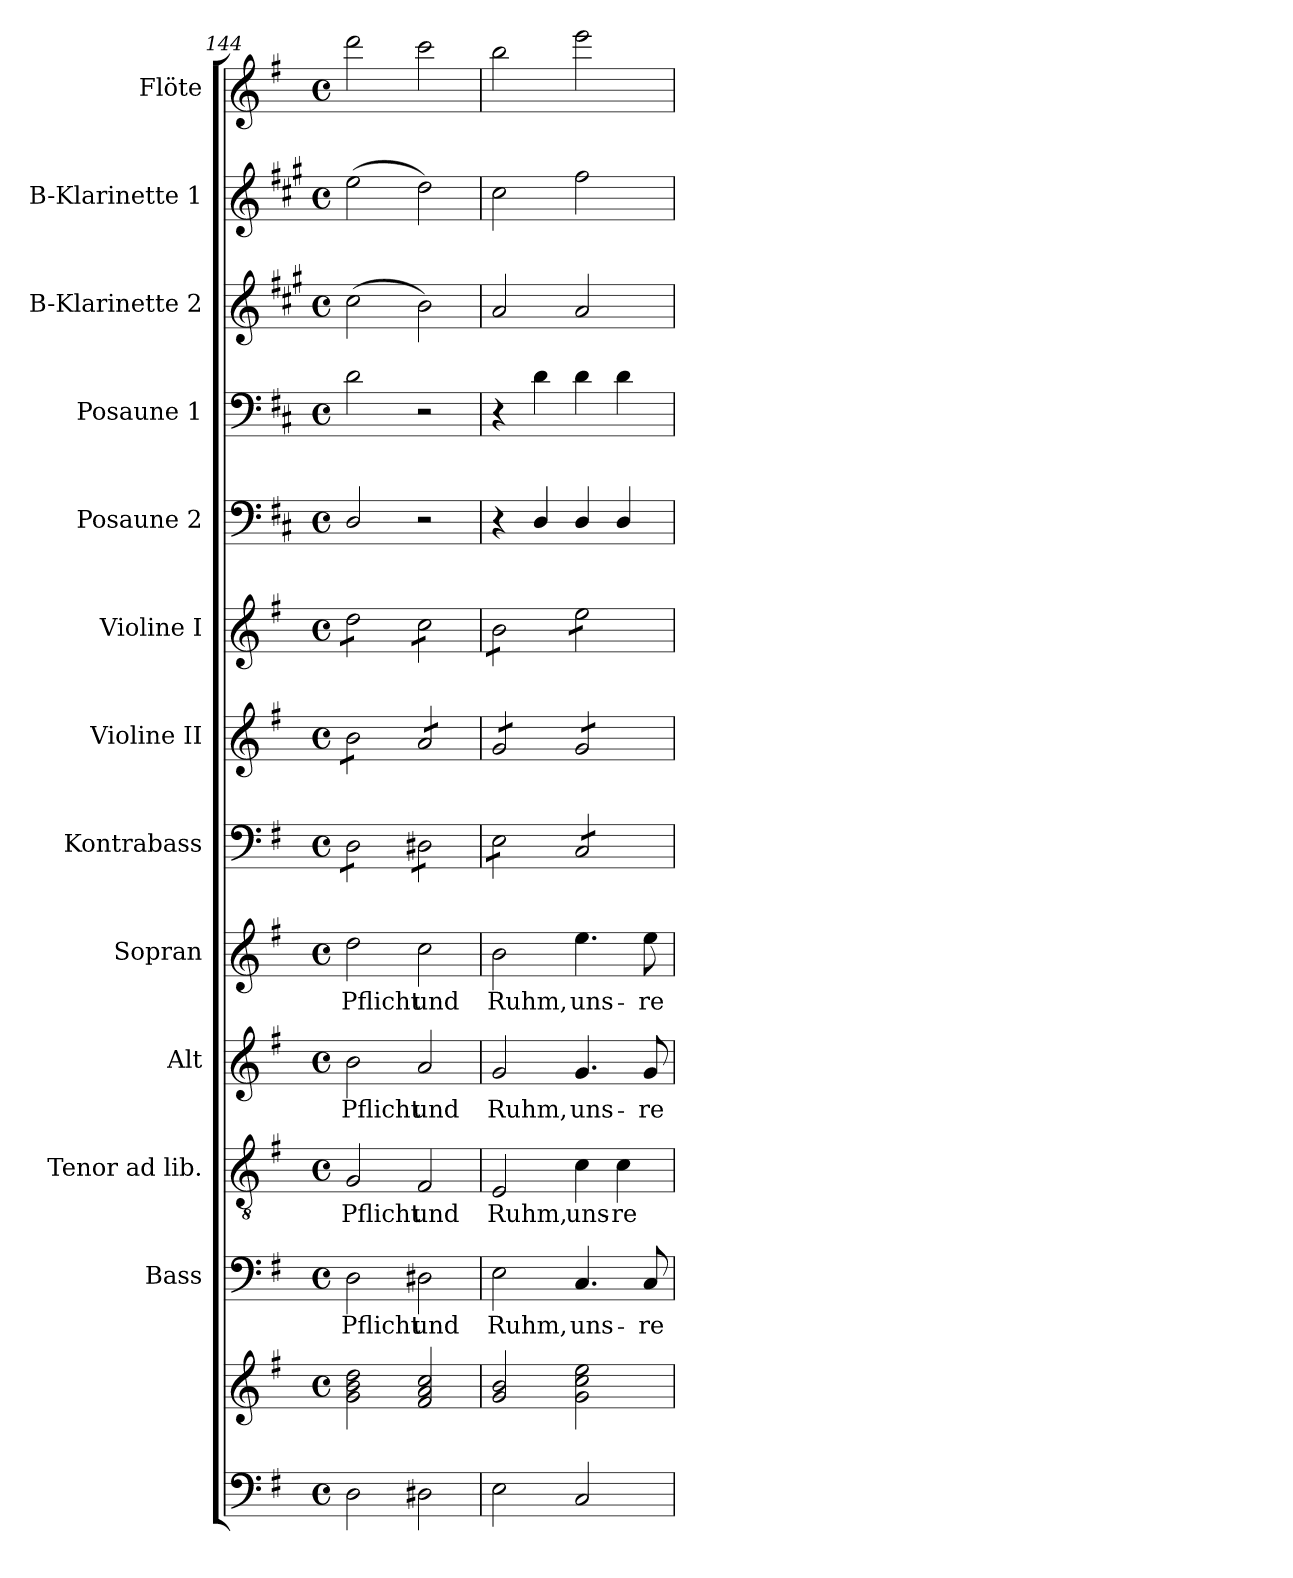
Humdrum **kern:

**kern	**kern	**kern	**text	**kern	**text	**kern	**text	**kern	**text	**kern	**kern	**kern	**kern	**kern	**kern	**kern	**kern
*part13	*part13	*part12	*part12	*part11	*part11	*part10	*part10	*part9	*part9	*part8	*part7	*part6	*part5	*part4	*part3	*part2	*part1
*staff14	*staff13	*staff12	*staff12	*staff11	*staff11	*staff10	*staff10	*staff9	*staff9	*staff8	*staff7	*staff6	*staff5	*staff4	*staff3	*staff2	*staff1
*	*	*I"Bass	*	*I"Tenor ad lib.	*	*I"Alt	*	*I"Sopran	*	*I"Kontrabass	*I"Violine II	*I"Violine I	*I"Posaune 2	*I"Posaune 1	*I"B-Klarinette 2	*I"B-Klarinette 1	*I"Flöte
*	*	*I'B.	*	*I'T.	*	*I'A.	*	*I'S.	*	*I'Kb.	*I'Vl. II	*I'Vl. I	*I'Pos 2	*I'Pos. 1	*I'B Kl. 2	*I'B Kl. 1	*I'Fl.
*clefF4	*clefG2	*clefF4	*	*clefGv2	*	*clefG2	*	*clefG2	*	*clefF4	*clefG2	*clefG2	*clefF4	*clefF4	*clefG2	*clefG2	*clefG2
*	*	*	*	*	*	*	*	*	*	*ITrd7c12	*	*	*ITrd4c7	*ITrd4c7	*ITrd1c2	*ITrd1c2	*
*k[f#]	*k[f#]	*k[f#]	*	*k[f#]	*	*k[f#]	*	*k[f#]	*	*k[f#]	*k[f#]	*k[f#]	*k[f#]	*k[f#]	*k[f#]	*k[f#]	*k[f#]
*G:	*G:	*G:	*	*G:	*	*G:	*	*G:	*	*G:	*G:	*G:	*G:	*G:	*G:	*G:	*G:
*M4/4	*M4/4	*M4/4	*	*M4/4	*	*M4/4	*	*M4/4	*	*M4/4	*M4/4	*M4/4	*M4/4	*M4/4	*M4/4	*M4/4	*M4/4
*met(c)	*met(c)	*met(c)	*	*met(c)	*	*met(c)	*	*met(c)	*	*met(c)	*met(c)	*met(c)	*met(c)	*met(c)	*met(c)	*met(c)	*met(c)
=144	=144	=144	=144	=144	=144	=144	=144	=144	=144	=144	=144	=144	=144	=144	=144	=144	=144
!	!	!	!LO:LY:b	!	!LO:LY:b	!	!LO:LY:b	!	!LO:LY:b	!	!	!	!	!	!	!	!
*	*	*	*	*	*	*	*	*	*	*tremolo	*	*	*	*	*	*	*
*	*	*	*	*	*	*	*	*	*	*	*tremolo	*	*	*	*	*	*
*	*	*	*	*	*	*	*	*	*	*	*	*tremolo	*	*	*	*	*
2D\	2g\ 2b\ 2dd\	2D\	Pflicht	2G/	Pflicht	2b\	Pflicht	2dd\	Pflicht	8DD\L	8b\L	8dd\L	2GG/	2G\	(>2b\	(>2dd\	2ddd\
.	.	.	.	.	.	.	.	.	.	8DD\	8b\	8dd\	.	.	.	.	.
.	.	.	.	.	.	.	.	.	.	8DD\	8b\	8dd\	.	.	.	.	.
.	.	.	.	.	.	.	.	.	.	8DD\J	8b\J	8dd\J	.	.	.	.	.
!	!	!	!LO:LY:b	!	!LO:LY:b	!	!LO:LY:b	!	!LO:LY:b	!	!	!	!	!	!	!	!
2D#X\	2f#/ 2a/ 2cc/	2D#X\	und	2F#/	und	2a/	und	2cc\	und	8DD#X\L	8a/L	8cc\L	2r	2r	2a\)	2cc\)	2ccc\
.	.	.	.	.	.	.	.	.	.	8DD#X\	8a/	8cc\	.	.	.	.	.
.	.	.	.	.	.	.	.	.	.	8DD#X\	8a/	8cc\	.	.	.	.	.
.	.	.	.	.	.	.	.	.	.	8DD#X\J	8a/J	8cc\J	.	.	.	.	.
!!LO:PB:g=z
=145	=145	=145	=145	=145	=145	=145	=145	=145	=145	=145	=145	=145	=145	=145	=145	=145	=145
!	!	!	!LO:LY:b	!	!LO:LY:b	!	!LO:LY:b	!	!LO:LY:b	!	!	!	!	!	!	!	!
2E\	2g/ 2b/	2E\	Ruhm,	2E/	Ruhm,	2g/	Ruhm,	2b\	Ruhm,	8EE\L	8g/L	8b\L	4r	4r	2g/	2b\	2bb\
.	.	.	.	.	.	.	.	.	.	8EE\	8g/	8b\	.	.	.	.	.
.	.	.	.	.	.	.	.	.	.	8EE\	8g/	8b\	4GG/	4G\	.	.	.
.	.	.	.	.	.	.	.	.	.	8EE\J	8g/J	8b\J	.	.	.	.	.
!	!	!	!LO:LY:b	!	!LO:LY:b	!	!LO:LY:b	!	!LO:LY:b	!	!	!	!	!	!	!	!
2C/	2g\ 2cc\ 2ee\	4.C/	uns-	4c\	uns-	4.g/	uns-	4.ee\	uns-	8CC/L	8g/L	8ee\L	4GG/	4G\	2g/	2ee\	2eee\
.	.	.	.	.	.	.	.	.	.	8CC/	8g/	8ee\	.	.	.	.	.
!	!	!	!	!	!LO:LY:b	!	!	!	!	!	!	!	!	!	!	!	!
.	.	.	.	4c\	-re	.	.	.	.	8CC/	8g/	8ee\	4GG/	4G\	.	.	.
!	!	!	!LO:LY:b	!	!	!	!LO:LY:b	!	!LO:LY:b	!	!	!	!	!	!	!	!
.	.	8C/	-re	.	.	8g/	-re	8ee\	-re	8CC/J	8g/J	8ee\J	.	.	.	.	.
*	*	*	*	*	*	*	*	*	*	*	*	*Xtremolo	*	*	*	*	*
*	*	*	*	*	*	*	*	*	*	*	*Xtremolo	*	*	*	*	*	*
*	*	*	*	*	*	*	*	*	*	*Xtremolo	*	*	*	*	*	*	*
=	=	=	=	=	=	=	=	=	=	=	=	=	=	=	=	=	=
*-	*-	*-	*-	*-	*-	*-	*-	*-	*-	*-	*-	*-	*-	*-	*-	*-	*-
